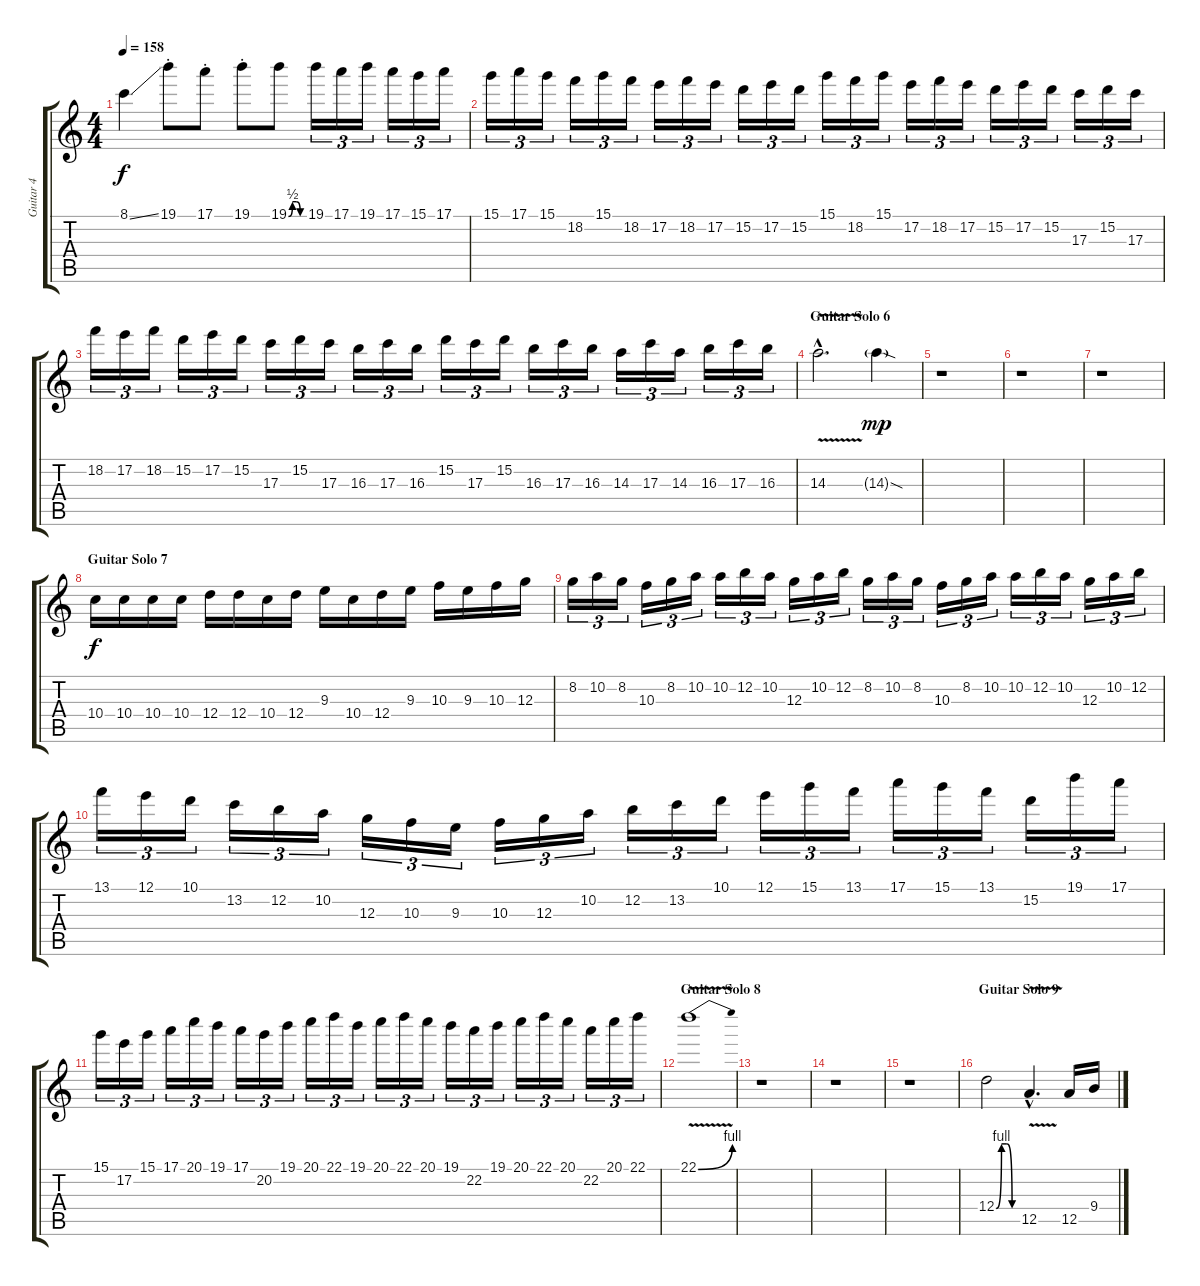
\track ("Guitar 4" "Guitar 4") {instrument distortionguitar}
\staff {score tabs}
\tuning (E4 B3 G3 D3 A2 E2) {hide}
\ts (4 4)
\tempo 158
\clef g2
\ks c
8.1{ss}.4{dy f} 19.1{st}.8 17.1{st}.8 19.1{st}.8 19.1{be (custom 0 0 15 2 30 2 45 0 60 0)}.8 19.1.16{tu (3 2)} 17.1.16{tu (3 2)} 19.1.16{tu (3 2)} 17.1.16{tu (3 2)} 15.1.16{tu (3 2)} 17.1.16{tu (3 2)} |
15.1.16{tu (3 2)} 17.1.16{tu (3 2)} 15.1.16{tu (3 2)} 18.2.16{tu (3 2)} 15.1.16{tu (3 2)} 18.2.16{tu (3 2)} 17.2.16{tu (3 2)} 18.2.16{tu (3 2)} 17.2.16{tu (3 2)} 15.2.16{tu (3 2)} 17.2.16{tu (3 2)} 15.2.16{tu (3 2)} 15.1.16{tu (3 2)} 18.2.16{tu (3 2)} 15.1.16{tu (3 2)} 17.2.16{tu (3 2)} 18.2.16{tu (3 2)} 17.2.16{tu (3 2)} 15.2.16{tu (3 2)} 17.2.16{tu (3 2)} 15.2.16{tu (3 2)} 17.3.16{tu (3 2)} 15.2.16{tu (3 2)} 17.3.16{tu (3 2)} |
18.2.16{tu (3 2)} 17.2.16{tu (3 2)} 18.2.16{tu (3 2)} 15.2.16{tu (3 2)} 17.2.16{tu (3 2)} 15.2.16{tu (3 2)} 17.3.16{tu (3 2)} 15.2.16{tu (3 2)} 17.3.16{tu (3 2)} 16.3.16{tu (3 2)} 17.3.16{tu (3 2)} 16.3.16{tu (3 2)} 15.2.16{tu (3 2)} 17.3.16{tu (3 2)} 15.2.16{tu (3 2)} 16.3.16{tu (3 2)} 17.3.16{tu (3 2)} 16.3.16{tu (3 2)} 14.3.16{tu (3 2)} 17.3.16{tu (3 2)} 14.3.16{tu (3 2)} 16.3.16{tu (3 2)} 17.3.16{tu (3 2)} 16.3.16{tu (3 2)} |
\section ("" "Guitar Solo 6")
14.3{v hac}.2{d} 14.3{sod g}.4{dy mp} |
r.1 |
r.1 |
r.1 |
\section ("" "Guitar Solo 7")
10.4.16{dy f} 10.4.16 10.4.16 10.4.16 12.4.16 12.4.16 10.4.16 12.4.16 9.3.16 10.4.16 12.4.16 9.3.16 10.3.16 9.3.16 10.3.16 12.3.16 |
8.2.16{tu (3 2)} 10.2.16{tu (3 2)} 8.2.16{tu (3 2)} 10.3.16{tu (3 2)} 8.2.16{tu (3 2)} 10.2.16{tu (3 2)} 10.2.16{tu (3 2)} 12.2.16{tu (3 2)} 10.2.16{tu (3 2)} 12.3.16{tu (3 2)} 10.2.16{tu (3 2)} 12.2.16{tu (3 2)} 8.2.16{tu (3 2)} 10.2.16{tu (3 2)} 8.2.16{tu (3 2)} 10.3.16{tu (3 2)} 8.2.16{tu (3 2)} 10.2.16{tu (3 2)} 10.2.16{tu (3 2)} 12.2.16{tu (3 2)} 10.2.16{tu (3 2)} 12.3.16{tu (3 2)} 10.2.16{tu (3 2)} 12.2.16{tu (3 2)} |
13.1.16{tu (3 2)} 12.1.16{tu (3 2)} 10.1.16{tu (3 2)} 13.2.16{tu (3 2)} 12.2.16{tu (3 2)} 10.2.16{tu (3 2)} 12.3.16{tu (3 2)} 10.3.16{tu (3 2)} 9.3.16{tu (3 2)} 10.3.16{tu (3 2)} 12.3.16{tu (3 2)} 10.2.16{tu (3 2)} 12.2.16{tu (3 2)} 13.2.16{tu (3 2)} 10.1.16{tu (3 2)} 12.1.16{tu (3 2)} 15.1.16{tu (3 2)} 13.1.16{tu (3 2)} 17.1.16{tu (3 2)} 15.1.16{tu (3 2)} 13.1.16{tu (3 2)} 15.2.16{tu (3 2)} 19.1.16{tu (3 2)} 17.1.16{tu (3 2)} |
15.1.16{tu (3 2)} 17.2.16{tu (3 2)} 15.1.16{tu (3 2)} 17.1.16{tu (3 2)} 20.1.16{tu (3 2)} 19.1.16{tu (3 2)} 17.1.16{tu (3 2)} 20.2.16{tu (3 2)} 19.1.16{tu (3 2)} 20.1.16{tu (3 2)} 22.1.16{tu (3 2)} 19.1.16{tu (3 2)} 20.1.16{tu (3 2)} 22.1.16{tu (3 2)} 20.1.16{tu (3 2)} 19.1.16{tu (3 2)} 22.2.16{tu (3 2)} 19.1.16{tu (3 2)} 20.1.16{tu (3 2)} 22.1.16{tu (3 2)} 20.1.16{tu (3 2)} 22.2.16{tu (3 2)} 20.1.16{tu (3 2)} 22.1.16{tu (3 2)} |
\section ("" "Guitar Solo 8")
22.1{be (bend 0 0 60 4) v}.1 |
r.1 |
r.1 |
r.1 |
\section ("" "Guitar Solo 9")
12.4{be (custom 0 0 15 4 30 4 45 0 60 0)}.2 12.5{v hac}.4{d} 12.5.16 9.4.16
